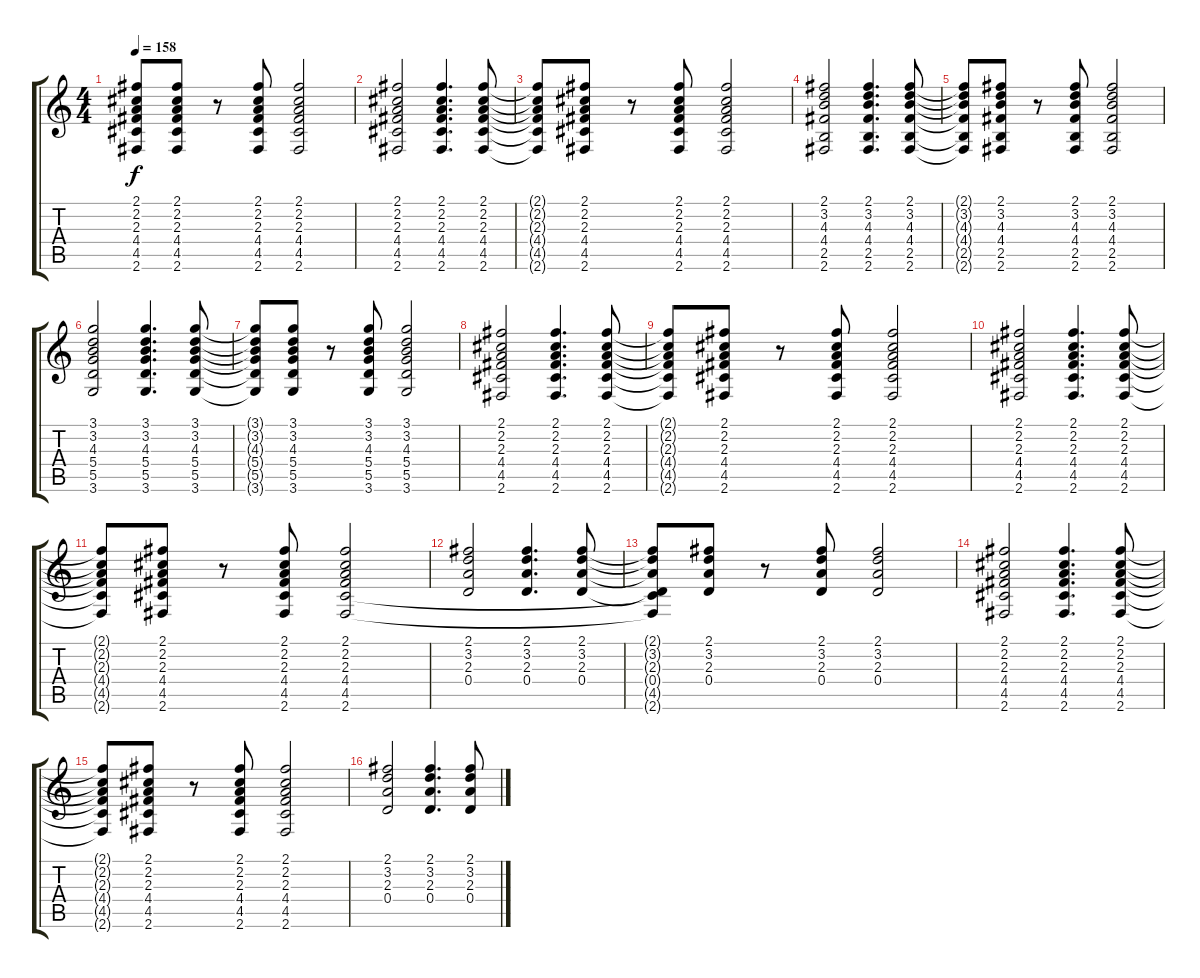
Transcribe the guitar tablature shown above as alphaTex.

\track "" {instrument acousticguitarsteel}
\staff {score tabs}
\tuning (E4 B3 G3 D3 A2 E2) {hide}
\ts (4 4)
\tempo 158
\clef g2
\ks c
(2.1{t} 2.2{t} 2.3{t} 4.4{t} 4.5{t} 2.6{t}).8{dy f} (2.1 2.2 2.3 4.4 4.5 2.6).8 r.8 (2.1 2.2 2.3 4.4 4.5 2.6).8 (2.1 2.2 2.3 4.4 4.5 2.6).2 |
(2.1 2.2 2.3 4.4 4.5 2.6).2 (2.1 2.2 2.3 4.4 4.5 2.6).4{d} (2.1 2.2 2.3 4.4 4.5 2.6).8 |
(2.1{t} 2.2{t} 2.3{t} 4.4{t} 4.5{t} 2.6{t}).8 (2.1 2.2 2.3 4.4 4.5 2.6).8 r.8 (2.1 2.2 2.3 4.4 4.5 2.6).8 (2.1 2.2 2.3 4.4 4.5 2.6).2 |
(2.1 3.2 4.3 4.4 2.5 2.6).2 (2.1 3.2 4.3 4.4 2.5 2.6).4{d} (2.1 3.2 4.3 4.4 2.5 2.6).8 |
(2.1{t} 3.2{t} 4.3{t} 4.4{t} 2.5{t} 2.6{t}).8 (2.1 3.2 4.3 4.4 2.5 2.6).8 r.8 (2.1 3.2 4.3 4.4 2.5 2.6).8 (2.1 3.2 4.3 4.4 2.5 2.6).2 |
(3.1 3.2 4.3 5.4 5.5 3.6).2 (3.1 3.2 4.3 5.4 5.5 3.6).4{d} (3.1 3.2 4.3 5.4 5.5 3.6).8 |
(3.1{t} 3.2{t} 4.3{t} 5.4{t} 5.5{t} 3.6{t}).8 (3.1 3.2 4.3 5.4 5.5 3.6).8 r.8 (3.1 3.2 4.3 5.4 5.5 3.6).8 (3.1 3.2 4.3 5.4 5.5 3.6).2 |
(2.1 2.2 2.3 4.4 4.5 2.6).2 (2.1 2.2 2.3 4.4 4.5 2.6).4{d} (2.1 2.2 2.3 4.4 4.5 2.6).8 |
(2.1{t} 2.2{t} 2.3{t} 4.4{t} 4.5{t} 2.6{t}).8 (2.1 2.2 2.3 4.4 4.5 2.6).8 r.8 (2.1 2.2 2.3 4.4 4.5 2.6).8 (2.1 2.2 2.3 4.4 4.5 2.6).2 |
(2.1 2.2 2.3 4.4 4.5 2.6).2 (2.1 2.2 2.3 4.4 4.5 2.6).4{d} (2.1 2.2 2.3 4.4 4.5 2.6).8 |
(2.1{t} 2.2{t} 2.3{t} 4.4{t} 4.5{t} 2.6{t}).8 (2.1 2.2 2.3 4.4 4.5 2.6).8 r.8 (2.1 2.2 2.3 4.4 4.5 2.6).8 (2.1 2.2 2.3 4.4 4.5 2.6).2 |
(2.1 3.2 2.3 0.4).2 (2.1 3.2 2.3 0.4).4{d} (2.1 3.2 2.3 0.4).8 |
(2.1{t} 3.2{t} 2.3{t} 0.4{t} 4.5{t} 2.6{t}).8 (2.1 3.2 2.3 0.4).8 r.8 (2.1 3.2 2.3 0.4).8 (2.1 3.2 2.3 0.4).2 |
(2.1 2.2 2.3 4.4 4.5 2.6).2 (2.1 2.2 2.3 4.4 4.5 2.6).4{d} (2.1 2.2 2.3 4.4 4.5 2.6).8 |
(2.1{t} 2.2{t} 2.3{t} 4.4{t} 4.5{t} 2.6{t}).8 (2.1 2.2 2.3 4.4 4.5 2.6).8 r.8 (2.1 2.2 2.3 4.4 4.5 2.6).8 (2.1 2.2 2.3 4.4 4.5 2.6).2 |
(2.1 3.2 2.3 0.4).2 (2.1 3.2 2.3 0.4).4{d} (2.1 3.2 2.3 0.4).8
